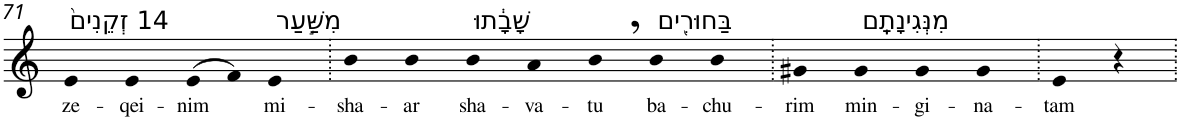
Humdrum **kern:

**kern	**text
*part1	*part1
*staff1	*staff1
*I"Piano	*
*I'Pno	*
!!LO:PB:g=z
*clefG2	*
*k[]	*
=71	=71
!LO:TX:a:t=14 זְקֵנִים֙	!
!	!LO:LY:b
4e	ze-
!	!LO:LY:b
4e	-qei-
!	!LO:LY:b
(>8e	-nim
8f)	.
!LO:TX:a:t=מִשַּׁ֣עַר	!
!	!LO:LY:b
4e	mi-
=72.	=72.
!	!LO:LY:b
4b	-sha-
!	!LO:LY:b
4b	-ar
!LO:TX:a:t=שָׁבָ֔תוּ	!
!	!LO:LY:b
4b	sha-
!	!LO:LY:b
4a	-va-
!	!LO:LY:b
4b,	-tu
!LO:TX:a:t=בַּחוּרִ֖ים	!
!	!LO:LY:b
4b	ba-
!	!LO:LY:b
4b	-chu-
=73.	=73.
!	!LO:LY:b
4g#X	-rim
!LO:TX:a:t=מִנְּגִינָתָֽם	!
!	!LO:LY:b
4g#	min-
!	!LO:LY:b
4g#	-gi-
!	!LO:LY:b
4g#	-na-
=74.	=74.
!	!LO:LY:b
4e	-tam
4r	.
=.	=.
*-	*-
